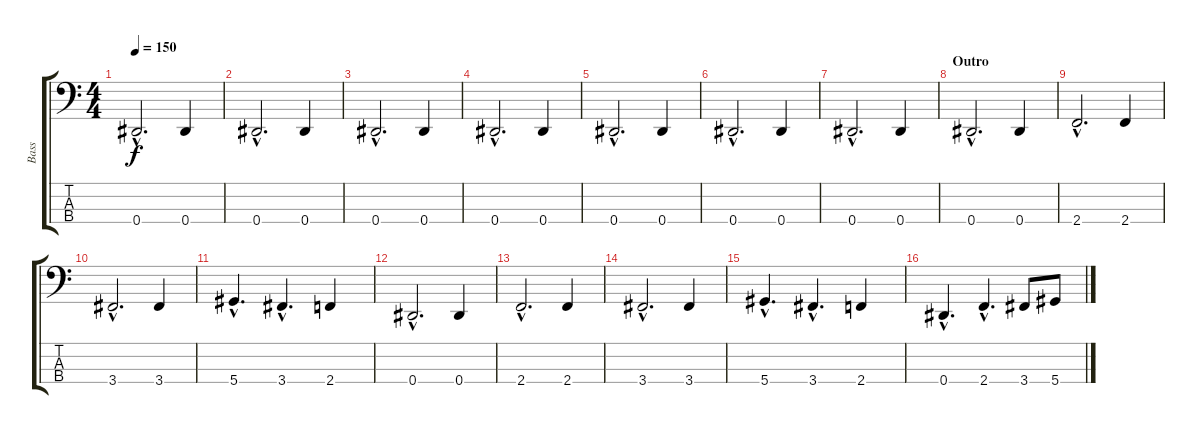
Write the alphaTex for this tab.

\track ("Bass" "Bass") {instrument electricbassfinger}
\staff {score tabs}
\tuning (Gb2 Db2 Ab1 Eb1) {hide}
\ts (4 4)
\tempo 150
\clef f4
\ks c
0.4{hac}.2{d dy f} 0.4.4 |
0.4{hac}.2{d} 0.4.4 |
0.4{hac}.2{d} 0.4.4 |
0.4{hac}.2{d} 0.4.4 |
0.4{hac}.2{d} 0.4.4 |
0.4{hac}.2{d} 0.4.4 |
0.4{hac}.2{d} 0.4.4 |
\section ("" "Outro")
0.4{hac}.2{d} 0.4.4 |
2.4{hac}.2{d} 2.4.4 |
3.4{hac}.2{d} 3.4.4 |
5.4{hac}.4{d} 3.4{hac}.4{d} 2.4.4 |
0.4{hac}.2{d} 0.4.4 |
2.4{hac}.2{d} 2.4.4 |
3.4{hac}.2{d} 3.4.4 |
5.4{hac}.4{d} 3.4{hac}.4{d} 2.4.4 |
0.4{hac}.4{d} 2.4{hac}.4{d} 3.4.8 5.4.8
